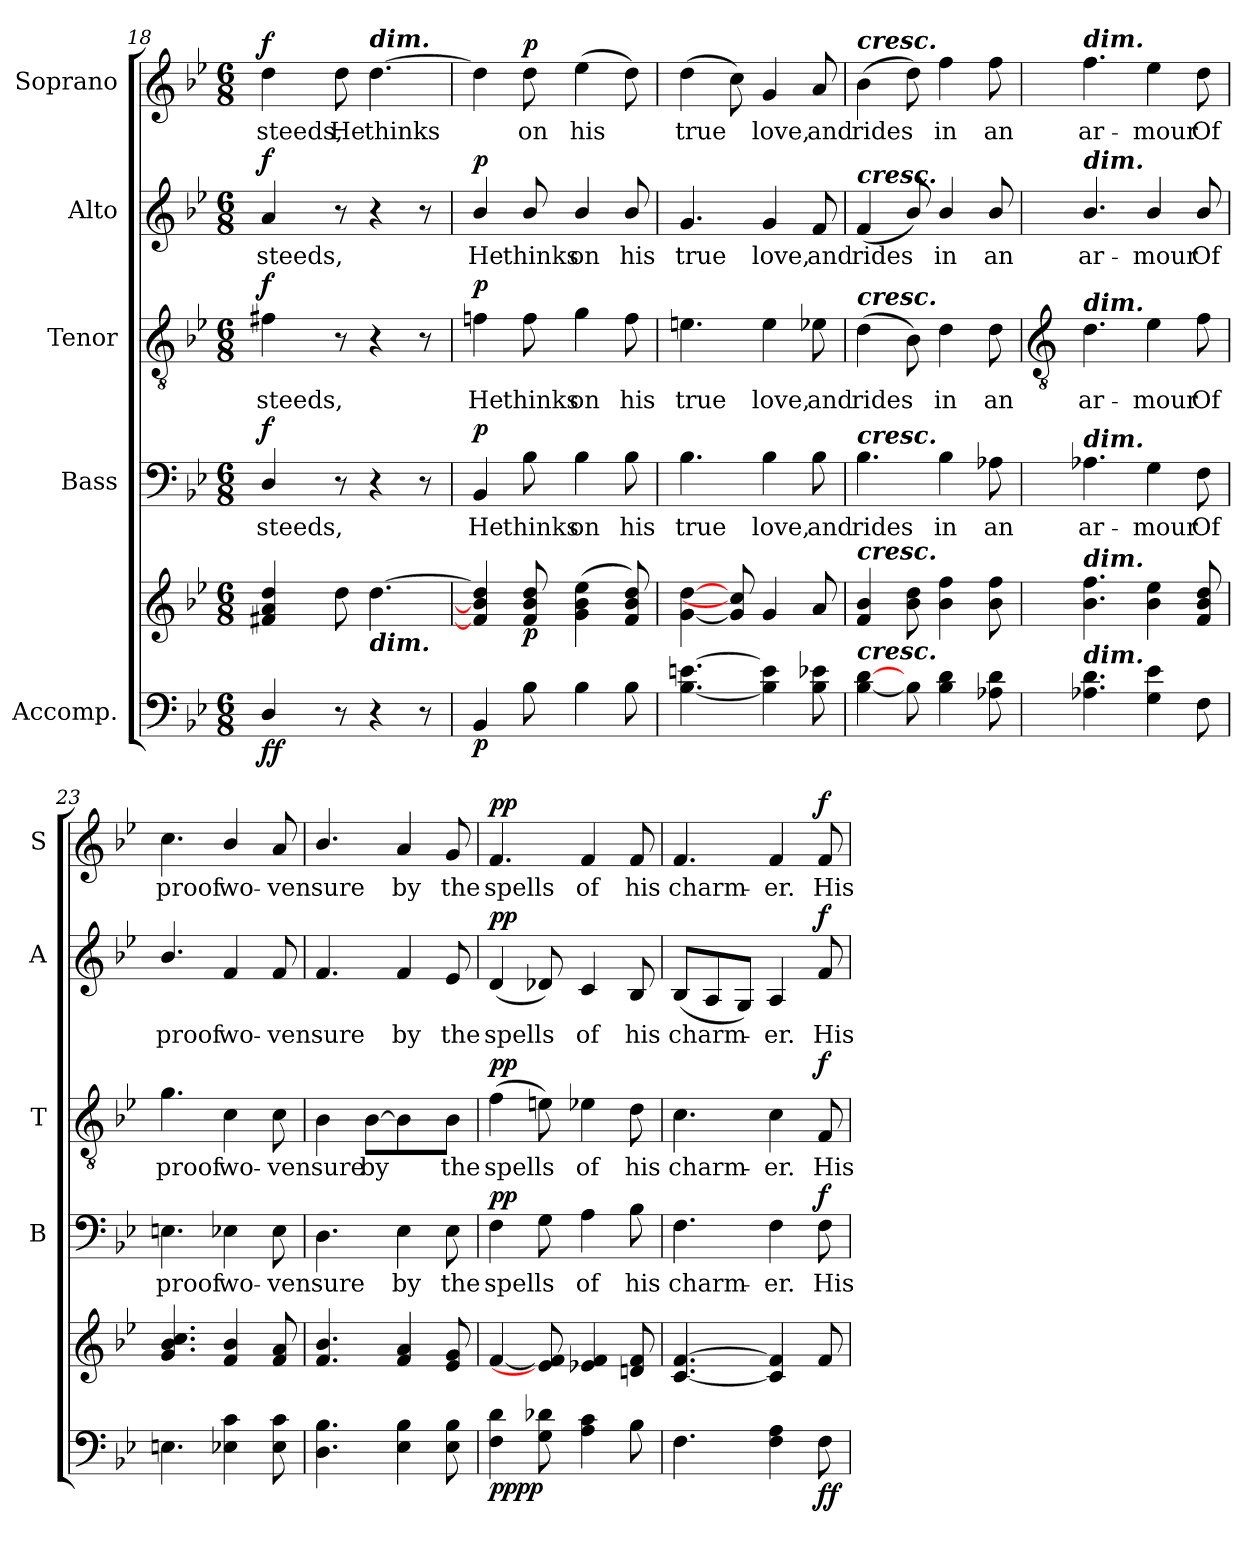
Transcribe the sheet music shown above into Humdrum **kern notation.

**kern	**kern	**dynam	**kern	**text	**dynam	**kern	**text	**dynam	**kern	**text	**dynam	**kern	**text	**dynam
*part5	*part5	*part5	*part4	*part4	*part4	*part3	*part3	*part3	*part2	*part2	*part2	*part1	*part1	*part1
*staff6	*staff5	*staff5/6	*staff4	*staff4	*staff4	*staff3	*staff3	*staff3	*staff2	*staff2	*staff2	*staff1	*staff1	*staff1
*I"Accomp.	*	*	*I"Bass	*	*	*I"Tenor	*	*	*I"Alto	*	*	*I"Soprano	*	*
*	*	*	*I'B	*	*	*I'T	*	*	*I'A	*	*	*I'S	*	*
*clefF4	*clefG2	*	*clefF4	*	*	*clefGv2	*	*	*clefG2	*	*	*clefG2	*	*
*k[b-e-]	*k[b-e-]	*	*k[b-e-]	*	*	*k[b-e-]	*	*	*k[b-e-]	*	*	*k[b-e-]	*	*
*B-:	*B-:	*	*B-:	*	*	*B-:	*	*	*B-:	*	*	*B-:	*	*
*M6/8	*M6/8	*	*M6/8	*	*	*M6/8	*	*	*M6/8	*	*	*M6/8	*	*
=18	=18	=18	=18	=18	=18	=18	=18	=18	=18	=18	=18	=18	=18	=18
!	!	!LO:DY:b=2	!	!LO:LY:b	!	!	!LO:LY:b	!	!	!LO:LY:b	!	!	!LO:LY:b	!
!	!	!LO:DY:n=1:b	!	!	!LO:DY:b	!	!	!LO:DY:b	!	!	!LO:DY:b	!	!	!LO:DY:b
4D/	4f#X 4a 4dd	f f	4D/	steeds,	f	4f#X	steeds,	f	4a	steeds,	f	4dd	steeds,	f
!	!	!	!	!	!	!	!	!	!	!	!	!	!LO:LY:b	!
8r	8dd	.	8r	.	.	8r	.	.	8r	.	.	8dd	He	.
!	!	!	!	!	!	!	!	!	!	!	!	!LO:TX:a:Bi:t=dim.	!	!
!	!LO:TX:b:Bi:t=dim.	!	!	!	!	!	!	!	!	!	!	!	!	!
!	!	!	!	!	!	!	!	!	!	!	!	!	!LO:LY:b	!
4r	[4.dd	.	4r	.	.	4r	.	.	4r	.	.	[4.dd	thinks	.
8r	.	.	8r	.	.	8r	.	.	8r	.	.	.	.	.
=19	=19	=19	=19	=19	=19	=19	=19	=19	=19	=19	=19	=19	=19	=19
!	!	!LO:DY:b=2	!	!LO:LY:b	!LO:DY:b	!	!LO:LY:b	!LO:DY:b	!	!LO:LY:b	!LO:DY:b	!	!	!
4BB-	4fn] 4b-] 4dd]	p	4BB-	He	p	4fn	He	p	4b-/	He	p	4dd]	.	.
!	!	!LO:DY:b	!	!LO:LY:b	!	!	!LO:LY:b	!	!	!LO:LY:b	!	!	!LO:LY:b	!LO:DY:b
8B-	8f 8b- 8dd	p	8B-	thinks	.	8f	thinks	.	8b-/	thinks	.	8dd	on	p
!	!	!	!	!LO:LY:b	!	!	!LO:LY:b	!	!	!LO:LY:b	!	!	!LO:LY:b	!
4B-	(<4g 4b- 4ee-	.	4B-	on	.	4g	on	.	4b-/	on	.	(>4ee-	his	.
!	!	!	!	!LO:LY:b	!	!	!LO:LY:b	!	!	!LO:LY:b	!	!	!	!
8B-	8f 8b- 8dd)	.	8B-	his	.	8f	his	.	8b-/	his	.	8dd)	.	.
=20	=20	=20	=20	=20	=20	=20	=20	=20	=20	=20	=20	=20	=20	=20
!	!	!	!	!LO:LY:b	!	!	!LO:LY:b	!	!	!LO:LY:b	!	!	!LO:LY:b	!
[4.B- [4.en	[4g [4dd	.	4.B-	true	.	4.en	true	.	4.g	true	.	(>4dd	true	.
.	8g] 8cc]	.	.	.	.	.	.	.	.	.	.	8cc)	.	.
!	!	!	!	!LO:LY:b	!	!	!LO:LY:b	!	!	!LO:LY:b	!	!	!LO:LY:b	!
4B-] 4e]	4g	.	4B-	love,	.	4e	love,	.	4g	love,	.	4g	love,	.
!	!	!	!	!LO:LY:b	!	!	!LO:LY:b	!	!	!LO:LY:b	!	!	!LO:LY:b	!
8B- 8e-X	8a	.	8B-	and	.	8e-X	and	.	8f	and	.	8a	and	.
=21	=21	=21	=21	=21	=21	=21	=21	=21	=21	=21	=21	=21	=21	=21
!	!	!	!	!	!	!	!	!	!	!	!	!LO:TX:a:Bi:t=cresc.	!	!
!	!	!	!	!	!	!	!	!	!LO:TX:a:Bi:t=cresc.	!	!	!	!	!
!	!	!	!	!	!	!LO:TX:a:Bi:t=cresc.	!	!	!	!	!	!	!	!
!	!	!	!LO:TX:a:Bi:t=cresc.	!	!	!	!	!	!	!	!	!	!	!
!	!LO:TX:a:Bi:t=cresc.	!	!	!	!	!	!	!	!	!	!	!	!	!
!LO:TX:a:Bi:t=cresc.	!	!	!	!	!	!	!	!	!	!	!	!	!	!
!	!	!	!	!LO:LY:b	!	!	!LO:LY:b	!	!	!LO:LY:b	!	!	!LO:LY:b	!
[4B- [4d	4f 4b-	.	4.B-	rides	.	(>4d	rides	.	(<4f	rides	.	(>4b-	rides	.
8B-]	8b- 8dd	.	.	.	.	8B-)	.	.	8b-/)	.	.	8dd)	.	.
!	!	!	!	!LO:LY:b	!	!	!LO:LY:b	!	!	!LO:LY:b	!	!	!LO:LY:b	!
4B- 4d	4b- 4ff	.	4B-	in	.	4d	in	.	4b-/	in	.	4ff	in	.
!	!	!	!	!LO:LY:b	!	!	!LO:LY:b	!	!	!LO:LY:b	!	!	!LO:LY:b	!
8A-X 8d	8b- 8ff	.	8A-X	an	.	8d	an	.	8b-/	an	.	8ff	an	.
!!LO:LB:g=z
=22	=22	=22	=22	=22	=22	=22	=22	=22	=22	=22	=22	=22	=22	=22
*	*	*	*	*	*	*clefGv2	*	*	*	*	*	*	*	*
!	!	!	!	!	!	!	!	!	!	!	!	!LO:TX:a:Bi:t=dim.	!	!
!	!	!	!	!	!	!	!	!	!LO:TX:a:Bi:t=dim.	!	!	!	!	!
!	!	!	!	!	!	!LO:TX:a:Bi:t=dim.	!	!	!	!	!	!	!	!
!	!	!	!LO:TX:a:Bi:t=dim.	!	!	!	!	!	!	!	!	!	!	!
!	!LO:TX:a:Bi:t=dim.	!	!	!	!	!	!	!	!	!	!	!	!	!
!LO:TX:a:Bi:t=dim.	!	!	!	!	!	!	!	!	!	!	!	!	!	!
!	!	!	!	!LO:LY:b	!	!	!LO:LY:b	!	!	!LO:LY:b	!	!	!LO:LY:b	!
4.A-X 4.d	4.b- 4.ff	.	4.A-X	ar-	.	4.d	ar-	.	4.b-/	ar-	.	4.ff	ar-	.
!	!	!	!	!LO:LY:b	!	!	!LO:LY:b	!	!	!LO:LY:b	!	!	!LO:LY:b	!
4G 4e-	4b- 4ee-	.	4G	-mour	.	4e-	-mour	.	4b-/	-mour	.	4ee-	-mour	.
!	!	!	!	!LO:LY:b	!	!	!LO:LY:b	!	!	!LO:LY:b	!	!	!LO:LY:b	!
8F	8f 8b- 8dd	.	8F	Of	.	8f	Of	.	8b-/	Of	.	8dd	Of	.
=23	=23	=23	=23	=23	=23	=23	=23	=23	=23	=23	=23	=23	=23	=23
!	!	!	!	!LO:LY:b	!	!	!LO:LY:b	!	!	!LO:LY:b	!	!	!LO:LY:b	!
4.En	4.g 4.b- 4.cc	.	4.En	proof	.	4.g	proof	.	4.b-/	proof	.	4.cc	proof	.
!	!	!	!	!LO:LY:b	!	!	!LO:LY:b	!	!	!LO:LY:b	!	!	!LO:LY:b	!
4E-X 4c	4f/ 4b-/	.	4E-X	wo-	.	4c	wo-	.	4f	wo-	.	4b-/	wo-	.
!	!	!	!	!LO:LY:b	!	!	!LO:LY:b	!	!	!LO:LY:b	!	!	!LO:LY:b	!
8E- 8c	8f 8a	.	8E-	-ven	.	8c	-ven	.	8f	-ven	.	8a	-ven	.
=24	=24	=24	=24	=24	=24	=24	=24	=24	=24	=24	=24	=24	=24	=24
!	!	!	!	!LO:LY:b	!	!	!LO:LY:b	!	!	!LO:LY:b	!	!	!LO:LY:b	!
4.D 4.B-	4.f/ 4.b-/	.	4.D	sure	.	4B-	sure	.	4.f	sure	.	4.b-/	sure	.
!	!	!	!	!	!	!	!LO:LY:b	!	!	!	!	!	!	!
.	.	.	.	.	.	[8B-L	by	.	.	.	.	.	.	.
!	!	!	!	!LO:LY:b	!	!	!	!	!	!LO:LY:b	!	!	!LO:LY:b	!
4E- 4B-	4f 4a	.	4E-	by	.	4B-]	.	.	4f	by	.	4a	by	.
!	!	!	!	!LO:LY:b	!	!	!LO:LY:b	!	!	!LO:LY:b	!	!	!LO:LY:b	!
8E- 8B-	8e- 8g	.	8E-	the	.	8B-J	the	.	8e-	the	.	8g	the	.
=25	=25	=25	=25	=25	=25	=25	=25	=25	=25	=25	=25	=25	=25	=25
!	!	!LO:DY:b=2	!	!LO:LY:b	!	!	!LO:LY:b	!	!	!LO:LY:b	!	!	!LO:LY:b	!
!	!	!LO:DY:n=1:b	!	!	!LO:DY:b	!	!	!LO:DY:b	!	!	!LO:DY:b	!	!	!LO:DY:b
4F 4d	[4f	pp pp	4F	spells	pp	(>4f	spells	pp	(<4d	spells	pp	4.f	spells	pp
8G 8d-X	8e] 8f]	.	8G	.	.	8en)	.	.	8d-X)	.	.	.	.	.
!	!	!	!	!LO:LY:b	!	!	!LO:LY:b	!	!	!LO:LY:b	!	!	!LO:LY:b	!
4A 4c	4e-X 4f	.	4A	of	.	4e-X	of	.	4c	of	.	4f	of	.
!	!	!	!	!LO:LY:b	!	!	!LO:LY:b	!	!	!LO:LY:b	!	!	!LO:LY:b	!
8B-	8dn 8f	.	8B-	his	.	8d	his	.	8B-	his	.	8f	his	.
=26	=26	=26	=26	=26	=26	=26	=26	=26	=26	=26	=26	=26	=26	=26
!	!	!	!	!LO:LY:b	!	!	!LO:LY:b	!	!	!LO:LY:b	!	!	!LO:LY:b	!
4.F	[4.c [4.f	.	4.F	charm-	.	4.c	charm-	.	(<8B-L	charm-	.	4.f	charm-	.
.	.	.	.	.	.	.	.	.	8A	.	.	.	.	.
.	.	.	.	.	.	.	.	.	8GJ)	.	.	.	.	.
!	!	!	!	!LO:LY:b	!	!	!LO:LY:b	!	!	!LO:LY:b	!	!	!LO:LY:b	!
4F 4A	4c] 4f]	.	4F	-er.	.	4c	-er.	.	4A	er.	.	4f	-er.	.
!	!	!LO:DY:b=2	!	!LO:LY:b	!	!	!LO:LY:b	!	!	!LO:LY:b	!	!	!LO:LY:b	!
!	!	!LO:DY:n=1:b	!	!	!LO:DY:b	!	!	!LO:DY:b	!	!	!LO:DY:b	!	!	!LO:DY:b
8F	8f	f f	8F	His	f	8F	His	f	8f	His	f	8f	His	f
=	=	=	=	=	=	=	=	=	=	=	=	=	=	=
*-	*-	*-	*-	*-	*-	*-	*-	*-	*-	*-	*-	*-	*-	*-
